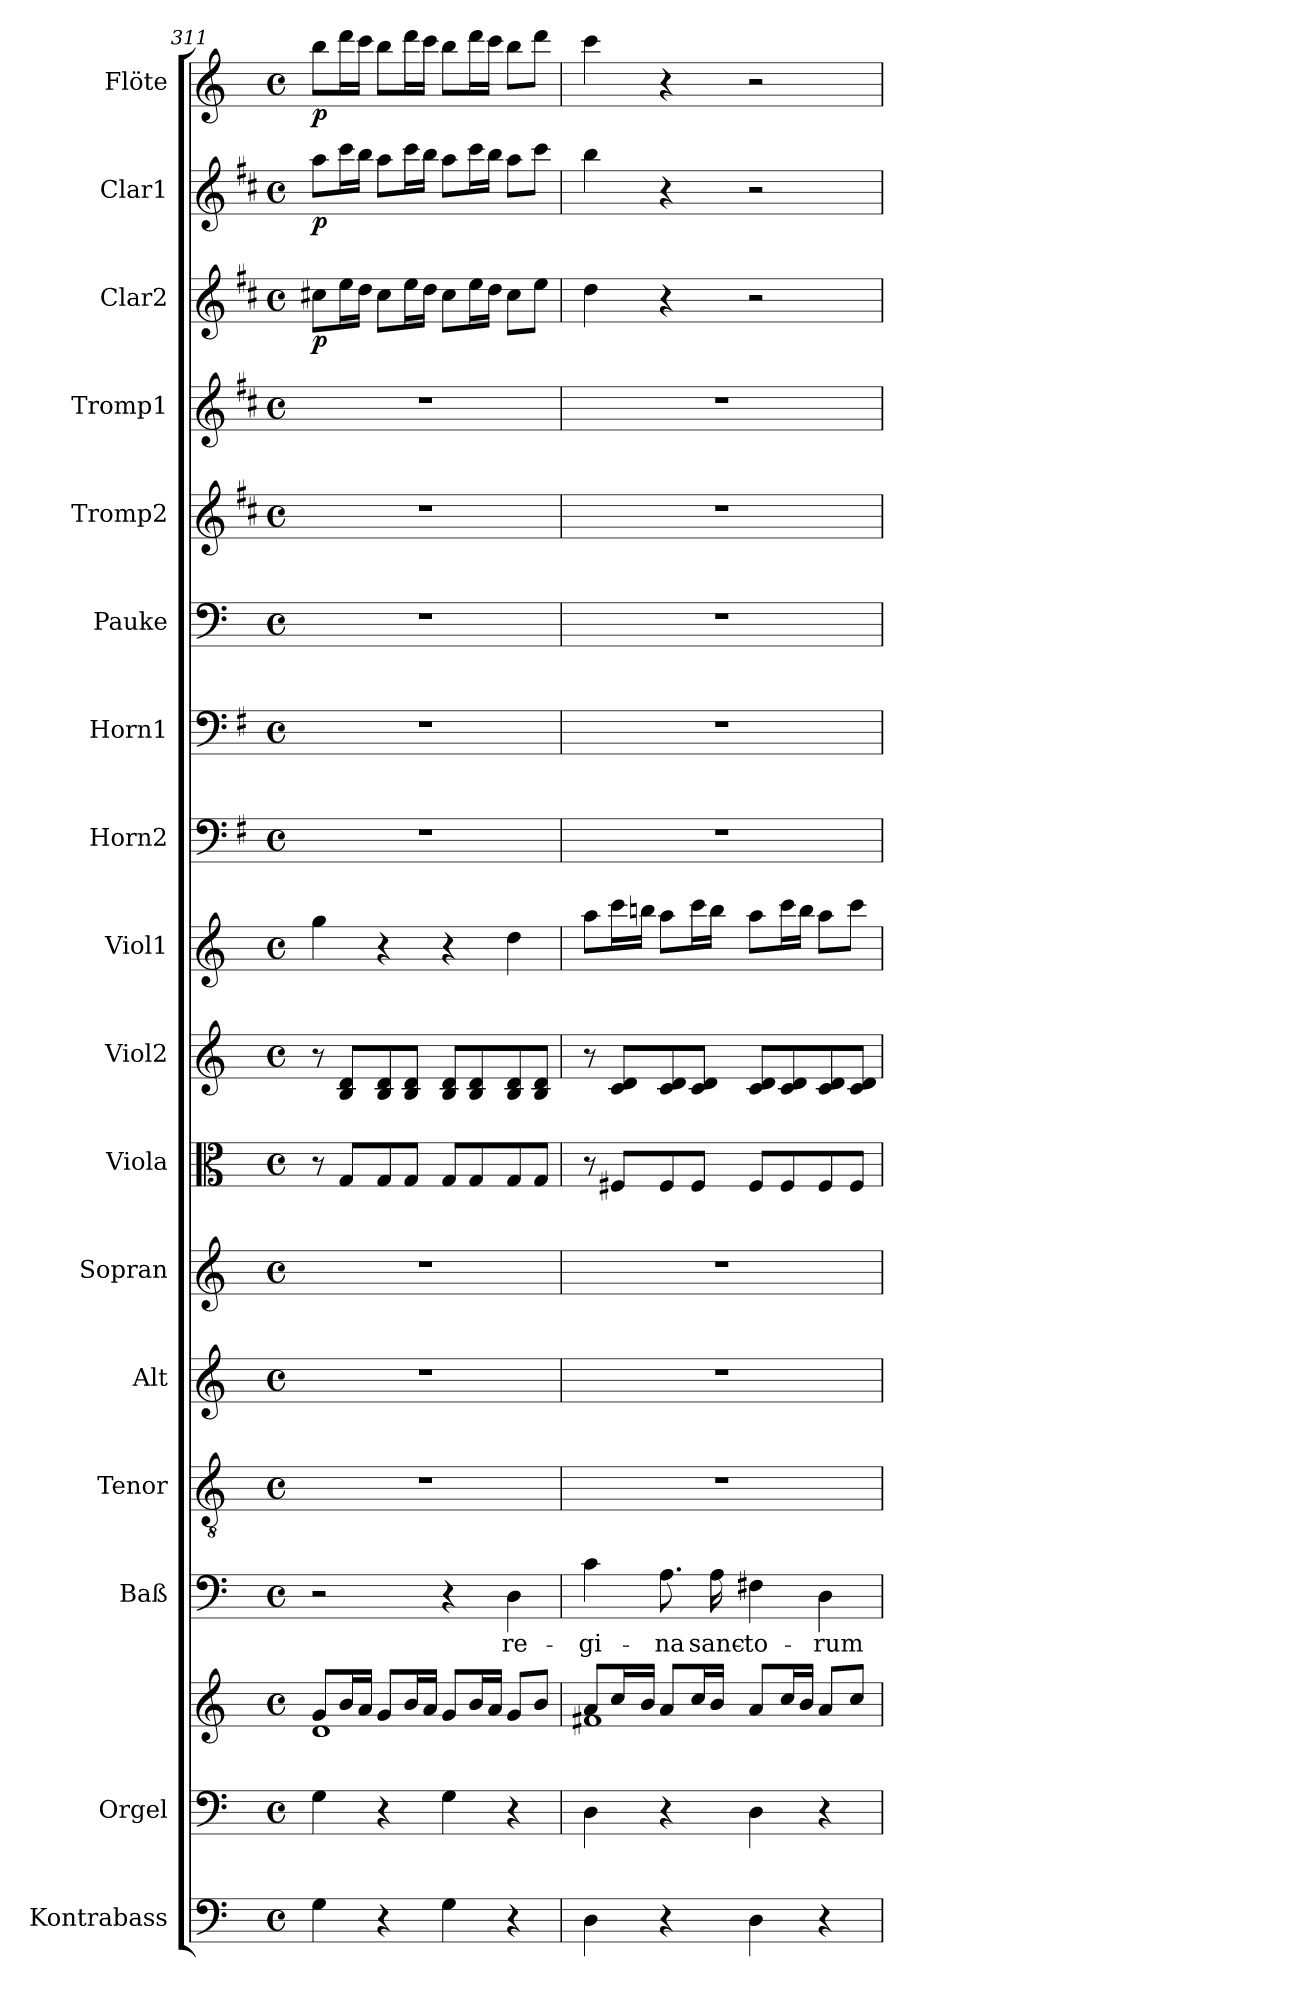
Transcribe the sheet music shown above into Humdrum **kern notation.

**kern	**kern	**kern	**kern	**text	**kern	**kern	**kern	**kern	**kern	**kern	**kern	**kern	**kern	**kern	**kern	**kern	**dynam	**kern	**dynam	**kern	**dynam
*part17	*part16	*part16	*part15	*part15	*part14	*part13	*part12	*part11	*part10	*part9	*part8	*part7	*part6	*part5	*part4	*part3	*part3	*part2	*part2	*part1	*part1
*staff18	*staff17	*staff16	*staff15	*staff15	*staff14	*staff13	*staff12	*staff11	*staff10	*staff9	*staff8	*staff7	*staff6	*staff5	*staff4	*staff3	*staff3	*staff2	*staff2	*staff1	*staff1
*I"Kontrabass	*I"Orgel	*	*I"Baß	*	*I"Tenor	*I"Alt	*I"Sopran	*I"Viola	*I"Viol2	*I"Viol1	*I"Horn2	*I"Horn1	*I"Pauke	*I"Tromp2	*I"Tromp1	*I"Clar2	*	*I"Clar1	*	*I"Flöte	*
*I'Kb	*	*	*I'B	*	*I'T	*I'A	*I'S	*I'Vla	*I'Vl2	*I'Vl1	*I'Hr2	*I'Hr1	*I'Pk	*I'Tr2	*I'Tr1	*I'Cl2	*	*I'Cl1	*	*I'Fl	*
*clefF4	*clefF4	*clefG2	*clefF4	*	*clefGv2	*clefG2	*clefG2	*clefC3	*clefG2	*clefG2	*clefF4	*clefF4	*clefF4	*clefG2	*clefG2	*clefG2	*	*clefG2	*	*clefG2	*
*ITrd7c12	*	*	*	*	*	*	*	*	*	*	*ITrd4c7	*ITrd4c7	*	*ITrd1c2	*ITrd1c2	*ITrd1c2	*	*ITrd1c2	*	*	*
*k[]	*k[]	*k[]	*k[]	*	*k[]	*k[]	*k[]	*k[]	*k[]	*k[]	*k[]	*k[]	*k[]	*k[]	*k[]	*k[]	*	*k[]	*	*k[]	*
*C:	*C:	*C:	*C:	*	*C:	*C:	*C:	*C:	*C:	*C:	*C:	*C:	*C:	*C:	*C:	*C:	*	*C:	*	*C:	*
*M4/4	*M4/4	*M4/4	*M4/4	*	*M4/4	*M4/4	*M4/4	*M4/4	*M4/4	*M4/4	*M4/4	*M4/4	*M4/4	*M4/4	*M4/4	*M4/4	*	*M4/4	*	*M4/4	*
*met(c)	*met(c)	*met(c)	*met(c)	*	*met(c)	*met(c)	*met(c)	*met(c)	*met(c)	*met(c)	*met(c)	*met(c)	*met(c)	*met(c)	*met(c)	*met(c)	*	*met(c)	*	*met(c)	*
=311	=311	=311	=311	=311	=311	=311	=311	=311	=311	=311	=311	=311	=311	=311	=311	=311	=311	=311	=311	=311	=311
*	*	*^	*	*	*	*	*	*	*	*	*	*	*	*	*	*	*	*	*	*	*
!	!	!	!	!	!	!	!	!	!	!	!	!	!	!	!	!	!	!LO:DY:b	!	!LO:DY:b	!	!LO:DY:b
4GG\	4G\	8g/L	1d	2r	.	1r	1r	1r	8r	8r	4gg\	1r	1r	1r	1r	1r	8bn\L	p	8gg\L	p	8bb\L	p
.	.	16b/L	.	.	.	.	.	.	8G/L	8B/ 8d/L	.	.	.	.	.	.	16dd\L	.	16bb\L	.	16ddd\L	.
.	.	16a/JJ	.	.	.	.	.	.	.	.	.	.	.	.	.	.	16cc\JJ	.	16aa\JJ	.	16ccc\JJ	.
4r	4r	8g/L	.	.	.	.	.	.	8G/	8B/ 8d/	4r	.	.	.	.	.	8b\L	.	8gg\L	.	8bb\L	.
.	.	16b/L	.	.	.	.	.	.	8G/J	8B/ 8d/J	.	.	.	.	.	.	16dd\L	.	16bb\L	.	16ddd\L	.
.	.	16a/JJ	.	.	.	.	.	.	.	.	.	.	.	.	.	.	16cc\JJ	.	16aa\JJ	.	16ccc\JJ	.
4GG\	4G\	8g/L	.	4r	.	.	.	.	8G/L	8B/ 8d/L	4r	.	.	.	.	.	8b\L	.	8gg\L	.	8bb\L	.
.	.	16b/L	.	.	.	.	.	.	8G/	8B/ 8d/	.	.	.	.	.	.	16dd\L	.	16bb\L	.	16ddd\L	.
.	.	16a/JJ	.	.	.	.	.	.	.	.	.	.	.	.	.	.	16cc\JJ	.	16aa\JJ	.	16ccc\JJ	.
!	!	!	!	!	!LO:LY:b	!	!	!	!	!	!	!	!	!	!	!	!	!	!	!	!	!
4r	4r	8g/L	.	4D\	re-	.	.	.	8G/	8B/ 8d/	4dd\	.	.	.	.	.	8b\L	.	8gg\L	.	8bb\L	.
.	.	8b/J	.	.	.	.	.	.	8G/J	8B/ 8d/J	.	.	.	.	.	.	8dd\J	.	8bb\J	.	8ddd\J	.
=312	=312	=312	=312	=312	=312	=312	=312	=312	=312	=312	=312	=312	=312	=312	=312	=312	=312	=312	=312	=312	=312	=312
!	!	!	!	!	!LO:LY:b	!	!	!	!	!	!	!	!	!	!	!	!	!	!	!	!	!
4DD\	4D\	8a/L	1f#X	4c\	-gi-	1r	1r	1r	8r	8r	8aa\L	1r	1r	1r	1r	1r	4cc\	.	4aa\	.	4ccc\	.
.	.	16cc/L	.	.	.	.	.	.	8F#X/L	8c/ 8d/L	16ccc\L	.	.	.	.	.	.	.	.	.	.	.
.	.	16b/JJ	.	.	.	.	.	.	.	.	16bbn\JJ	.	.	.	.	.	.	.	.	.	.	.
!	!	!	!	!	!LO:LY:b	!	!	!	!	!	!	!	!	!	!	!	!	!	!	!	!	!
4r	4r	8a/L	.	8.A\	-na	.	.	.	8F#/	8c/ 8d/	8aa\L	.	.	.	.	.	4r	.	4r	.	4r	.
.	.	16cc/L	.	.	.	.	.	.	8F#/J	8c/ 8d/J	16ccc\L	.	.	.	.	.	.	.	.	.	.	.
!	!	!	!	!	!LO:LY:b	!	!	!	!	!	!	!	!	!	!	!	!	!	!	!	!	!
.	.	16b/JJ	.	16A\	sanc-	.	.	.	.	.	16bb\JJ	.	.	.	.	.	.	.	.	.	.	.
!	!	!	!	!	!LO:LY:b	!	!	!	!	!	!	!	!	!	!	!	!	!	!	!	!	!
4DD\	4D\	8a/L	.	4F#X\	-to-	.	.	.	8F#/L	8c/ 8d/L	8aa\L	.	.	.	.	.	2r	.	2r	.	2r	.
.	.	16cc/L	.	.	.	.	.	.	8F#/	8c/ 8d/	16ccc\L	.	.	.	.	.	.	.	.	.	.	.
.	.	16b/JJ	.	.	.	.	.	.	.	.	16bb\JJ	.	.	.	.	.	.	.	.	.	.	.
!	!	!	!	!	!LO:LY:b	!	!	!	!	!	!	!	!	!	!	!	!	!	!	!	!	!
4r	4r	8a/L	.	4D\	-rum	.	.	.	8F#/	8c/ 8d/	8aa\L	.	.	.	.	.	.	.	.	.	.	.
.	.	8cc/J	.	.	.	.	.	.	8F#/J	8c/ 8d/J	8ccc\J	.	.	.	.	.	.	.	.	.	.	.
*	*	*v	*v	*	*	*	*	*	*	*	*	*	*	*	*	*	*	*	*	*	*	*
=	=	=	=	=	=	=	=	=	=	=	=	=	=	=	=	=	=	=	=	=	=
*-	*-	*-	*-	*-	*-	*-	*-	*-	*-	*-	*-	*-	*-	*-	*-	*-	*-	*-	*-	*-	*-
